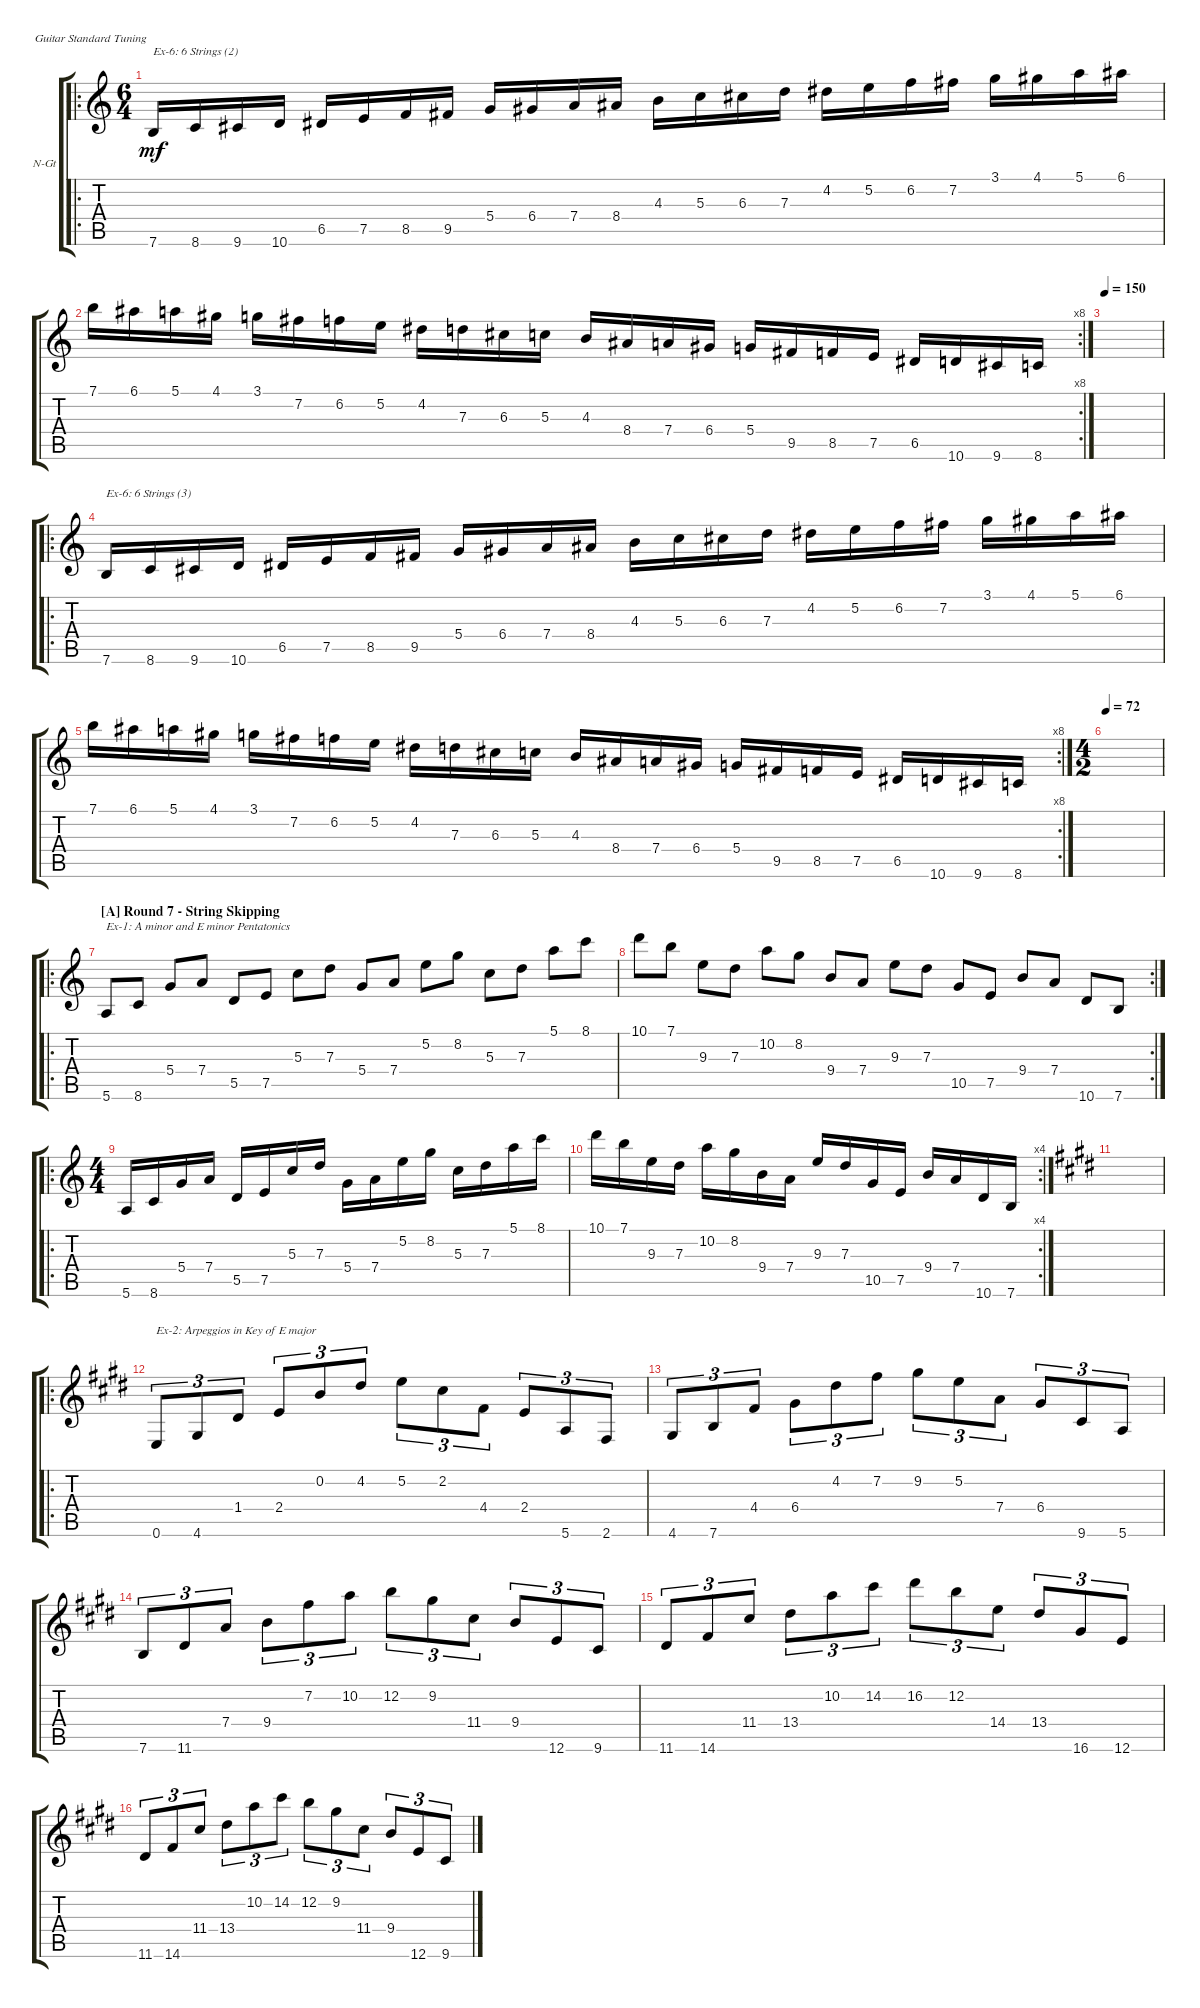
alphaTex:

\defaultSystemsLayout 4
\bracketExtendMode groupsimilarinstruments
\firstSystemTrackNameOrientation horizontal
\otherSystemsTrackNameOrientation horizontal
\track ("Nylon Guitar" "N-Gt") {instrument acousticguitarnylon}
\staff {score tabs}
\tuning (E4 B3 G3 D3 A2 E2)
\ro
\ts (6 4)
\tempo (120 hide)
\clef g2
\ks c
7.6.16{txt "Ex-6: 6 Strings (2)" dy mf} 8.6.16 9.6.16 10.6.16{beam split} 6.5.16 7.5.16 8.5.16 9.5.16{beam split} 5.4.16 6.4.16 7.4.16 8.4.16 4.3.16 5.3.16 6.3.16 7.3.16{beam split} 4.2.16 5.2.16 6.2.16 7.2.16{beam split} 3.1.16 4.1.16 5.1.16 6.1.16 |
\rc 8
7.1.16 6.1.16 5.1.16 4.1.16{beam split} 3.1.16{beam merge} 7.2.16 6.2.16 5.2.16{beam split} 4.2.16 7.3.16 6.3.16 5.3.16 4.3.16 8.4.16 7.4.16 6.4.16{beam split} 5.4.16 9.5.16 8.5.16 7.5.16{beam split} 6.5.16 10.6.16 9.6.16 8.6.16 |
\tempo 150
|
\ro
\tempo (150 hide)
7.6.16{txt "Ex-6: 6 Strings (3)"} 8.6.16 9.6.16 10.6.16{beam split} 6.5.16 7.5.16 8.5.16 9.5.16{beam split} 5.4.16 6.4.16 7.4.16 8.4.16 4.3.16 5.3.16 6.3.16 7.3.16{beam split} 4.2.16 5.2.16 6.2.16 7.2.16{beam split} 3.1.16 4.1.16 5.1.16 6.1.16 |
\rc 8
7.1.16 6.1.16 5.1.16 4.1.16{beam split} 3.1.16{beam merge} 7.2.16 6.2.16 5.2.16{beam split} 4.2.16 7.3.16 6.3.16 5.3.16 4.3.16 8.4.16 7.4.16 6.4.16{beam split} 5.4.16 9.5.16 8.5.16 7.5.16{beam split} 6.5.16 10.6.16 9.6.16 8.6.16 |
\ts (4 2)
\tempo 72
|
\ro
\section ("A" "Round 7 - String Skipping")
\tempo (72 hide)
5.6.8{txt "Ex-1: A minor and E minor Pentatonics     "} 8.6.8 5.4.8 7.4.8 5.5.8 7.5.8 5.3.8 7.3.8 5.4.8 7.4.8 5.2.8 8.2.8 5.3.8 7.3.8 5.1.8 8.1.8 |
\rc 2
10.1.8 7.1.8 9.3.8 7.3.8 10.2.8 8.2.8 9.4.8 7.4.8 9.3.8 7.3.8 10.5.8 7.5.8 9.4.8 7.4.8 10.6.8 7.6.8 |
\ro
\ts (4 4)
5.6.16 8.6.16 5.4.16 7.4.16 5.5.16 7.5.16 5.3.16 7.3.16 5.4.16 7.4.16 5.2.16 8.2.16 5.3.16 7.3.16 5.1.16 8.1.16 |
\rc 4
10.1.16 7.1.16 9.3.16 7.3.16 10.2.16 8.2.16 9.4.16 7.4.16 9.3.16 7.3.16 10.5.16 7.5.16 9.4.16 7.4.16 10.6.16 7.6.16 |
\ks e
|
\ro
0.6.8{tu (3 2) txt "Ex-2: Arpeggios in Key of E major"} 4.6.8{tu (3 2)} 1.4.8{tu (3 2)} 2.4.8{tu (3 2)} 0.2.8{tu (3 2)} 4.2.8{tu (3 2)} 5.2.8{tu (3 2)} 2.2.8{tu (3 2)} 4.4.8{tu (3 2)} 2.4.8{tu (3 2)} 5.6.8{tu (3 2)} 2.6.8{tu (3 2)} |
4.6.8{tu (3 2)} 7.6.8{tu (3 2)} 4.4.8{tu (3 2)} 6.4.8{tu (3 2)} 4.2.8{tu (3 2)} 7.2.8{tu (3 2)} 9.2.8{tu (3 2)} 5.2.8{tu (3 2)} 7.4.8{tu (3 2)} 6.4.8{tu (3 2)} 9.6.8{tu (3 2)} 5.6.8{tu (3 2)} |
7.6.8{tu (3 2)} 11.6.8{tu (3 2)} 7.4.8{tu (3 2)} 9.4.8{tu (3 2)} 7.2.8{tu (3 2)} 10.2.8{tu (3 2)} 12.2.8{tu (3 2)} 9.2.8{tu (3 2)} 11.4.8{tu (3 2)} 9.4.8{tu (3 2)} 12.6.8{tu (3 2)} 9.6.8{tu (3 2)} |
11.6.8{tu (3 2)} 14.6.8{tu (3 2)} 11.4.8{tu (3 2)} 13.4.8{tu (3 2)} 10.2.8{tu (3 2)} 14.2.8{tu (3 2)} 16.2.8{tu (3 2)} 12.2.8{tu (3 2)} 14.4.8{tu (3 2)} 13.4.8{tu (3 2)} 16.6.8{tu (3 2)} 12.6.8{tu (3 2)} |
11.6.8{tu (3 2)} 14.6.8{tu (3 2)} 11.4.8{tu (3 2)} 13.4.8{tu (3 2)} 10.2.8{tu (3 2)} 14.2.8{tu (3 2)} 12.2.8{tu (3 2)} 9.2.8{tu (3 2)} 11.4.8{tu (3 2)} 9.4.8{tu (3 2)} 12.6.8{tu (3 2)} 9.6.8{tu (3 2)}
